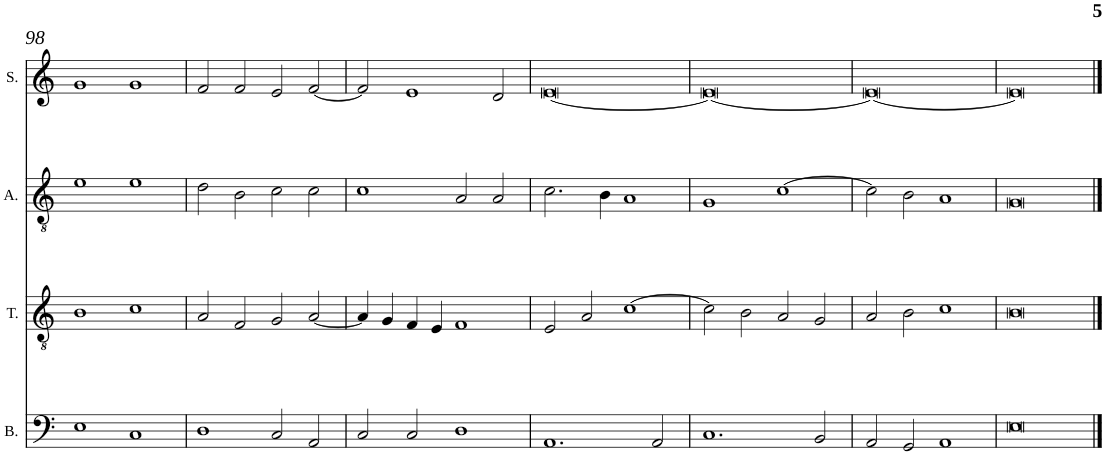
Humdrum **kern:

**kern	**kern	**kern	**kern
*part4	*part3	*part2	*part1
*staff4	*staff3	*staff2	*staff1
*I"Bassus	*I"Tenor	*I"Altus	*I"Superius
*I'B.	*I'T.	*I'A.	*I'S.
!!LO:PB:g=z
*clefF4	*clefGv2	*clefGv2	*clefG2
*k[]	*k[]	*k[]	*k[]
*M2/1	*M2/1	*M2/1	*M2/1
=98	=98	=98	=98
1E	1B	1e	1g
1C	1c	1e	1g
=99	=99	=99	=99
1D	2A/	2d\	2f/
.	2F/	2B\	2f/
2C/	2G/	2c\	2e/
2AA/	[2A/	2c\	[2f/
=100	=100	=100	=100
2C/	4A/]	1c	2f/]
.	4G/	.	.
2C/	4F/	.	1e
.	4E/	.	.
1D	1F	2A/	.
.	.	2A/	2d/
=101	=101	=101	=101
1.AA	2E/	2.c\	[0e
.	2A/	.	.
.	.	4B\	.
.	[1c	1A	.
2AA/	.	.	.
=102	=102	=102	=102
1.C	2c\]	1G	0e_
.	2B\	.	.
.	2A/	[1c	.
2BB/	2G/	.	.
=103	=103	=103	=103
2AA/	2A/	2c\]	0e_
2GG/	2B\	2B\	.
1AA	1c	1A	.
=104	=104	=104	=104
0E	0B	0G	0e]
==	==	==	==
*-	*-	*-	*-
